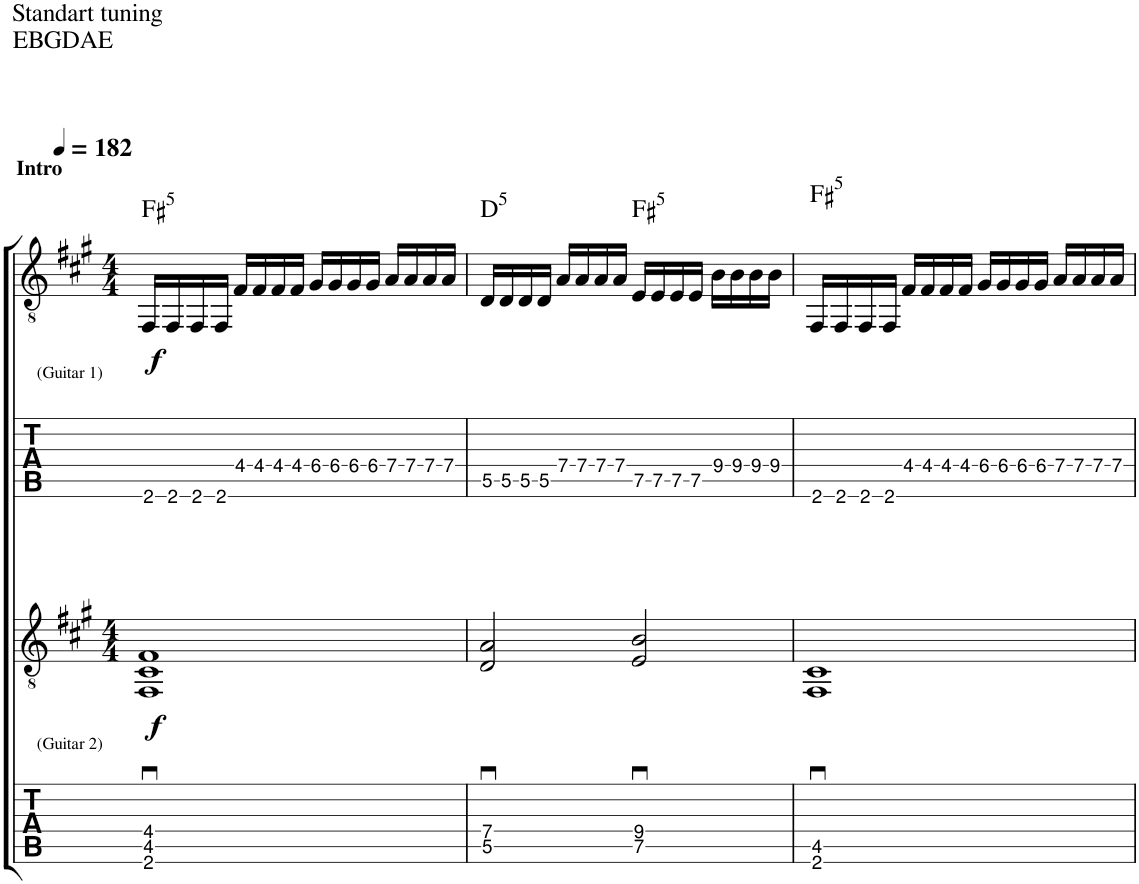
**kern	**kern	**dynam	**kern	**kern	**dynam
*part4	*part3	*part3	*part2	*part1	*part1
*staff4	*staff3	*staff3	*staff2	*staff1	*staff1
*I"Электрогитара	*I"Электрогитара	*	*I"Электрогитара	*I"Электрогитара	*
*stria6	*	*	*stria6	*	*
*	*clefGv2	*	*	*clefGv2	*
*k[f#c#g#]	*k[f#c#g#]	*	*k[f#c#g#]	*k[f#c#g#]	*
*M4/4	*M4/4	*	*M4/4	*M4/4	*
*MM182	*MM182	*	*MM182	*MM182	*
=1	=1	=1	=1	=1	=1
!	!	!	!	!LO:TX:a:B:t=Intro	!
!	!	!	!	!LO:TX:a:t=F♯	!
!	!	!	!	!LO:TX:a:t=5	!
!	!	!	!LO:TX:a:t=(Guitar 1)	!	!
!LO:TX:a:t=(Guitar 2)	!	!	!	!	!
!	!	!LO:DY:b	!	!	!LO:DY:b
1FF#u 1C#u 1F#u	1FF# 1C# 1F#	f	16FF#LL	16FF#/LL	f
.	.	.	16FF#J	16FF#/	.
.	.	.	16FF#L	16FF#/	.
.	.	.	16FF#JJ	16FF#/JJ	.
.	.	.	16F#LL	16F#/LL	.
.	.	.	16F#J	16F#/	.
.	.	.	16F#L	16F#/	.
.	.	.	16F#JJ	16F#/JJ	.
.	.	.	16G#LL	16G#/LL	.
.	.	.	16G#J	16G#/	.
.	.	.	16G#L	16G#/	.
.	.	.	16G#JJ	16G#/JJ	.
.	.	.	16ALL	16A/LL	.
.	.	.	16AJ	16A/	.
.	.	.	16AL	16A/	.
.	.	.	16AJJ	16A/JJ	.
=2	=2	=2	=2	=2	=2
!	!	!	!	!LO:TX:a:t=D	!
!	!	!	!	!LO:TX:a:t=5	!
2Du 2Au	2D/ 2A/	.	16DLL	16D/LL	.
.	.	.	16DJ	16D/	.
.	.	.	16DL	16D/	.
.	.	.	16DJJ	16D/JJ	.
.	.	.	16ALL	16A/LL	.
.	.	.	16AJ	16A/	.
.	.	.	16AL	16A/	.
.	.	.	16AJJ	16A/JJ	.
!	!	!	!	!LO:TX:a:t=F♯	!
!	!	!	!	!LO:TX:a:t=5	!
2Eu 2Bu	2E/ 2B/	.	16ELL	16E/LL	.
.	.	.	16EJ	16E/	.
.	.	.	16EL	16E/	.
.	.	.	16EJJ	16E/JJ	.
.	.	.	16BLL	16B\LL	.
.	.	.	16BJ	16B\	.
.	.	.	16BL	16B\	.
.	.	.	16BJJ	16B\JJ	.
=3	=3	=3	=3	=3	=3
!	!	!	!	!LO:TX:a:t=F♯	!
!	!	!	!	!LO:TX:a:t=5	!
1FF#u 1C#u	1FF# 1C#	.	16FF#LL	16FF#/LL	.
.	.	.	16FF#J	16FF#/	.
.	.	.	16FF#L	16FF#/	.
.	.	.	16FF#JJ	16FF#/JJ	.
.	.	.	16F#LL	16F#/LL	.
.	.	.	16F#J	16F#/	.
.	.	.	16F#L	16F#/	.
.	.	.	16F#JJ	16F#/JJ	.
.	.	.	16G#LL	16G#/LL	.
.	.	.	16G#J	16G#/	.
.	.	.	16G#L	16G#/	.
.	.	.	16G#JJ	16G#/JJ	.
.	.	.	16ALL	16A/LL	.
.	.	.	16AJ	16A/	.
.	.	.	16AL	16A/	.
.	.	.	16AJJ	16A/JJ	.
=	=	=	=	=	=
*-	*-	*-	*-	*-	*-
